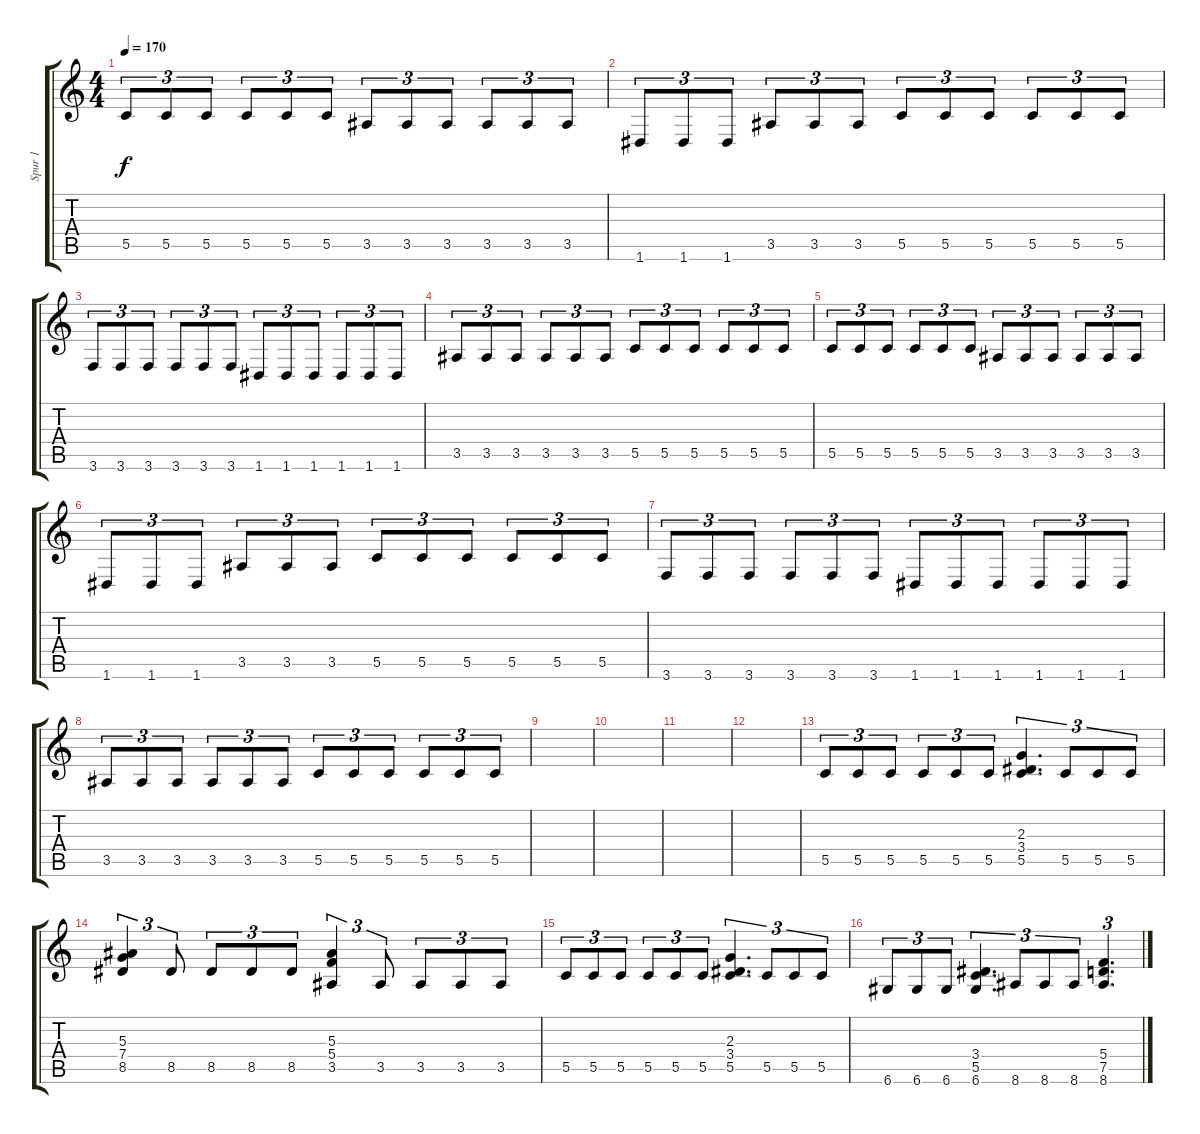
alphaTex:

\track ("Spur 1" "Spur 1") {instrument distortionguitar}
\staff {score tabs}
\tuning (D4 A3 F3 C3 G2 D2) {hide}
\ts (4 4)
\tempo 170
\clef g2
\ks c
5.5.8{tu (3 2) dy f} 5.5.8{tu (3 2)} 5.5.8{tu (3 2)} 5.5.8{tu (3 2)} 5.5.8{tu (3 2)} 5.5.8{tu (3 2)} 3.5.8{tu (3 2)} 3.5.8{tu (3 2)} 3.5.8{tu (3 2)} 3.5.8{tu (3 2)} 3.5.8{tu (3 2)} 3.5.8{tu (3 2)} |
1.6.8{tu (3 2)} 1.6.8{tu (3 2)} 1.6.8{tu (3 2)} 3.5.8{tu (3 2)} 3.5.8{tu (3 2)} 3.5.8{tu (3 2)} 5.5.8{tu (3 2)} 5.5.8{tu (3 2)} 5.5.8{tu (3 2)} 5.5.8{tu (3 2)} 5.5.8{tu (3 2)} 5.5.8{tu (3 2)} |
3.6.8{tu (3 2)} 3.6.8{tu (3 2)} 3.6.8{tu (3 2)} 3.6.8{tu (3 2)} 3.6.8{tu (3 2)} 3.6.8{tu (3 2)} 1.6.8{tu (3 2)} 1.6.8{tu (3 2)} 1.6.8{tu (3 2)} 1.6.8{tu (3 2)} 1.6.8{tu (3 2)} 1.6.8{tu (3 2)} |
3.5.8{tu (3 2)} 3.5.8{tu (3 2)} 3.5.8{tu (3 2)} 3.5.8{tu (3 2)} 3.5.8{tu (3 2)} 3.5.8{tu (3 2)} 5.5.8{tu (3 2)} 5.5.8{tu (3 2)} 5.5.8{tu (3 2)} 5.5.8{tu (3 2)} 5.5.8{tu (3 2)} 5.5.8{tu (3 2)} |
5.5.8{tu (3 2)} 5.5.8{tu (3 2)} 5.5.8{tu (3 2)} 5.5.8{tu (3 2)} 5.5.8{tu (3 2)} 5.5.8{tu (3 2)} 3.5.8{tu (3 2)} 3.5.8{tu (3 2)} 3.5.8{tu (3 2)} 3.5.8{tu (3 2)} 3.5.8{tu (3 2)} 3.5.8{tu (3 2)} |
1.6.8{tu (3 2)} 1.6.8{tu (3 2)} 1.6.8{tu (3 2)} 3.5.8{tu (3 2)} 3.5.8{tu (3 2)} 3.5.8{tu (3 2)} 5.5.8{tu (3 2)} 5.5.8{tu (3 2)} 5.5.8{tu (3 2)} 5.5.8{tu (3 2)} 5.5.8{tu (3 2)} 5.5.8{tu (3 2)} |
3.6.8{tu (3 2)} 3.6.8{tu (3 2)} 3.6.8{tu (3 2)} 3.6.8{tu (3 2)} 3.6.8{tu (3 2)} 3.6.8{tu (3 2)} 1.6.8{tu (3 2)} 1.6.8{tu (3 2)} 1.6.8{tu (3 2)} 1.6.8{tu (3 2)} 1.6.8{tu (3 2)} 1.6.8{tu (3 2)} |
3.5.8{tu (3 2)} 3.5.8{tu (3 2)} 3.5.8{tu (3 2)} 3.5.8{tu (3 2)} 3.5.8{tu (3 2)} 3.5.8{tu (3 2)} 5.5.8{tu (3 2)} 5.5.8{tu (3 2)} 5.5.8{tu (3 2)} 5.5.8{tu (3 2)} 5.5.8{tu (3 2)} 5.5.8{tu (3 2)} |
|
|
|
|
5.5.8{tu (3 2)} 5.5.8{tu (3 2)} 5.5.8{tu (3 2)} 5.5.8{tu (3 2)} 5.5.8{tu (3 2)} 5.5.8{tu (3 2)} (2.3 3.4 5.5).4{d tu (3 2)} 5.5.8{tu (3 2)} 5.5.8{tu (3 2)} 5.5.8{tu (3 2)} |
(5.3 7.4 8.5).4{tu (3 2)} 8.5.8{tu (3 2)} 8.5.8{tu (3 2)} 8.5.8{tu (3 2)} 8.5.8{tu (3 2)} (5.3 5.4 3.5).4{tu (3 2)} 3.5.8{tu (3 2)} 3.5.8{tu (3 2)} 3.5.8{tu (3 2)} 3.5.8{tu (3 2)} |
5.5.8{tu (3 2)} 5.5.8{tu (3 2)} 5.5.8{tu (3 2)} 5.5.8{tu (3 2)} 5.5.8{tu (3 2)} 5.5.8{tu (3 2)} (2.3 3.4 5.5).4{d tu (3 2)} 5.5.8{tu (3 2)} 5.5.8{tu (3 2)} 5.5.8{tu (3 2)} |
6.6.8{tu (3 2)} 6.6.8{tu (3 2)} 6.6.8{tu (3 2)} (3.4 5.5 6.6).4{d tu (3 2)} 8.6.8{tu (3 2)} 8.6.8{tu (3 2)} 8.6.8{tu (3 2)} (5.4 7.5 8.6).4{d tu (3 2)}
